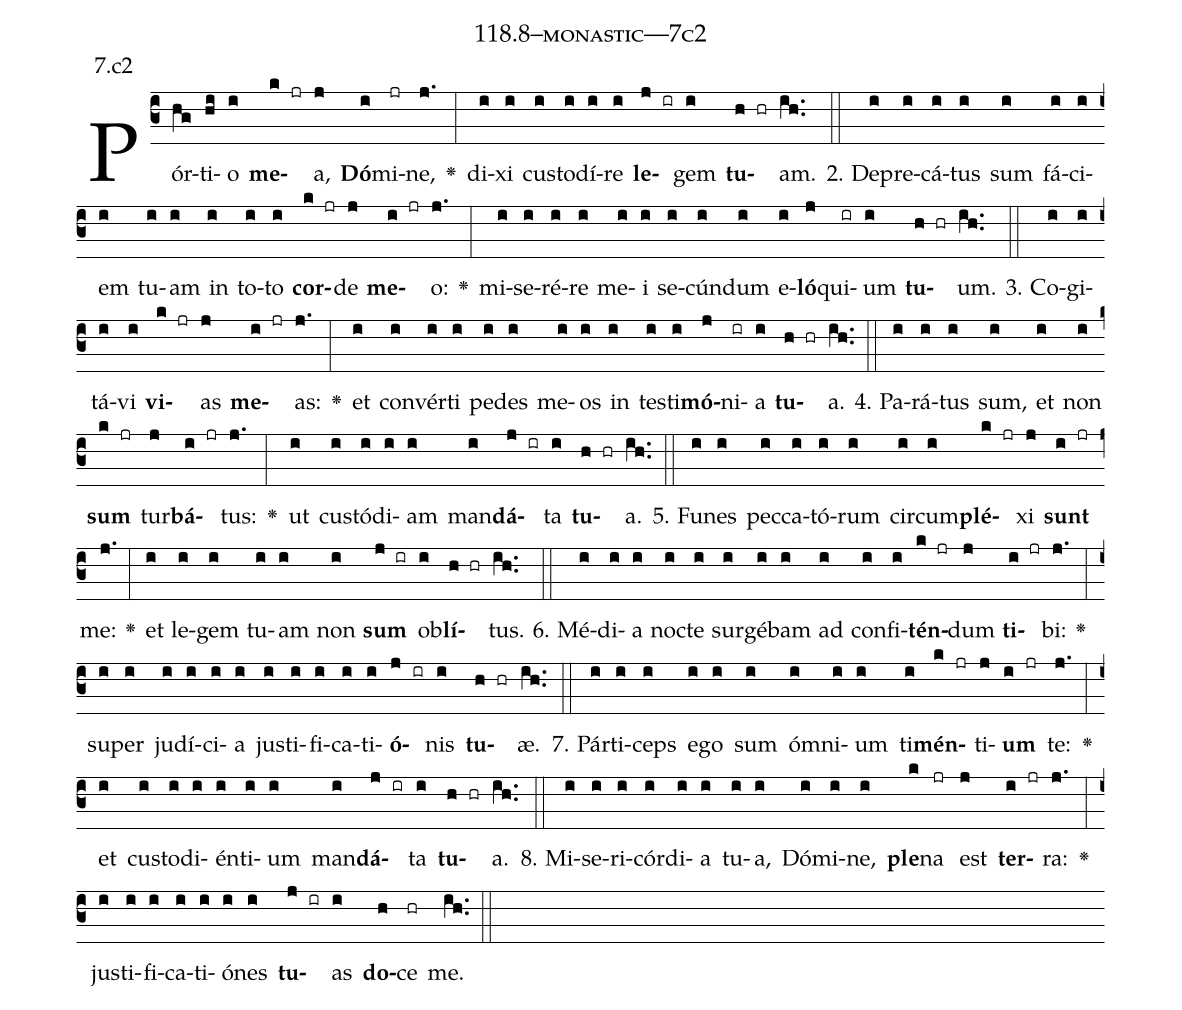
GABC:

name: 118.8--monastic---7c2;
annotation: 7.c2;
%%
(c3)Pór(hg)ti(hi)o(i) <b>me</b>(k jr)a,(j) <b>Dó</b>(i)mi(jr)ne,(j.) <v>\greheightstar</v>(:) di(i)xi(i) cus(i)to(i)dí(i)re(i) <b>le</b>(j ir)gem(i) <b>tu</b>(h hr)am.(ih..) (::)
2. De(i)pre(i)cá(i)tus(i) sum(i) fá(i)ci(i)em(i) tu(i)am(i) in(i) to(i)to(i) <b>cor</b>(k jr)de(j) <b>me</b>(i jr)o:(j.) <v>\greheightstar</v>(:) mi(i)se(i)ré(i)re(i) me(i)i(i) se(i)cún(i)dum(i) e(i)<b>ló</b>(j)qui(ir)um(i) <b>tu</b>(h hr)um.(ih..) (::)
3. Co(i)gi(i)tá(i)vi(i) <b>vi</b>(k jr)as(j) <b>me</b>(i jr)as:(j.) <v>\greheightstar</v>(:) et(i) con(i)vér(i)ti(i) pe(i)des(i) me(i)os(i) in(i) tes(i)ti(i)<b>mó</b>(j)ni(ir)a(i) <b>tu</b>(h hr)a.(ih..) (::)
4. Pa(i)rá(i)tus(i) sum,(i) et(i) non(i) <b>sum</b>(k jr) tur(j)<b>bá</b>(i jr)tus:(j.) <v>\greheightstar</v>(:) ut(i) cus(i)tó(i)di(i)am(i) man(i)<b>dá</b>(j ir)ta(i) <b>tu</b>(h hr)a.(ih..) (::)
5. Fu(i)nes(i) pec(i)ca(i)tó(i)rum(i) cir(i)cum(i)<b>plé</b>(k jr)xi(j) <b>sunt</b>(i jr) me:(j.) <v>\greheightstar</v>(:) et(i) le(i)gem(i) tu(i)am(i) non(i) <b>sum</b>(j ir) ob(i)<b>lí</b>(h hr)tus.(ih..) (::)
6. Mé(i)di(i)a(i) noc(i)te(i) sur(i)gé(i)bam(i) ad(i) con(i)fi(i)<b>tén</b>(k jr)dum(j) <b>ti</b>(i jr)bi:(j.) <v>\greheightstar</v>(:) su(i)per(i) ju(i)dí(i)ci(i)a(i) jus(i)ti(i)fi(i)ca(i)ti(i)<b>ó</b>(j ir)nis(i) <b>tu</b>(h hr)æ.(ih..) (::)
7. Pár(i)ti(i)ceps(i) e(i)go(i) sum(i) óm(i)ni(i)um(i) ti(i)<b>mén</b>(k jr)ti(j)<b>um</b>(i jr) te:(j.) <v>\greheightstar</v>(:) et(i) cus(i)to(i)di(i)én(i)ti(i)um(i) man(i)<b>dá</b>(j ir)ta(i) <b>tu</b>(h hr)a.(ih..) (::)
8. Mi(i)se(i)ri(i)cór(i)di(i)a(i) tu(i)a,(i) Dó(i)mi(i)ne,(i) <b>ple</b>(k)na(jr) est(j) <b>ter</b>(i jr)ra:(j.) <v>\greheightstar</v>(:) jus(i)ti(i)fi(i)ca(i)ti(i)ó(i)nes(i) <b>tu</b>(j ir)as(i) <b>do</b>(h)ce(hr) me.(ih..) (::)
